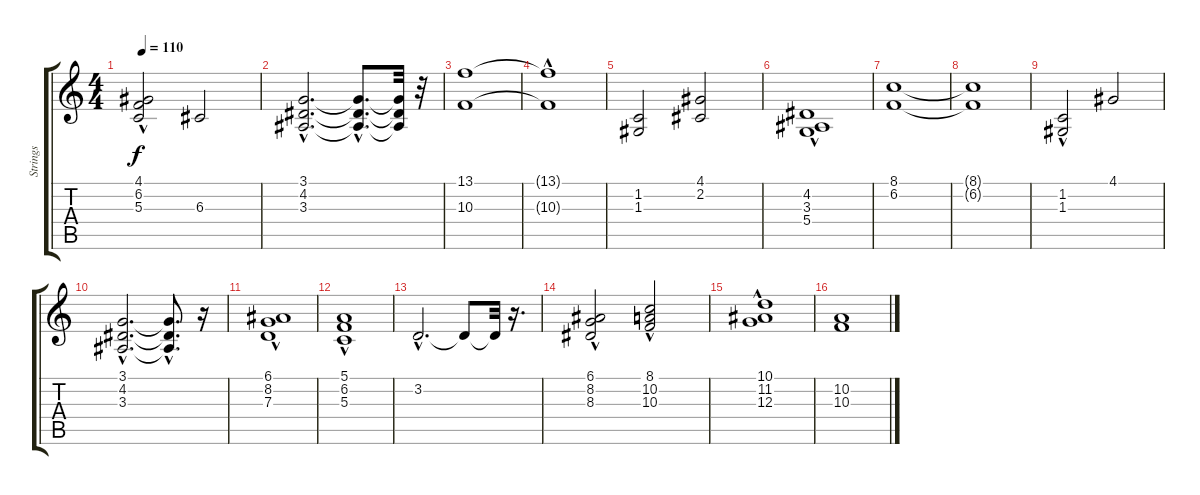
\track ("Strings" "Strings") {instrument stringensemble1}
\staff {score tabs}
\tuning (E4 B3 G3 D3 A2 E2) {hide}
\ts (4 4)
\tempo 110
\clef g2
\ks c
(4.1 6.2 5.3{hac}).2{dy f} 6.3.2 |
(3.1{hac} 4.2{hac} 3.3{hac}).2{d} (3.1{hac t} 4.2{hac t} 3.3{hac t}).8{d} (3.1{t} 4.2{t} 3.3{t}).32 r.32 |
(13.1 10.3).1 |
(13.1{hac t} 10.3{t}).1 |
(1.2 1.3).2 (4.1 2.2).2 |
(4.2 3.3 5.4{hac}).1 |
(8.1 6.2).1 |
(8.1{t} 6.2{t}).1 |
(1.2{hac} 1.3).2 4.1.2 |
(3.1{hac} 4.2{hac} 3.3{hac}).2{d} (3.1{t} 4.2{hac t} 3.3{hac t}).8{d} r.16 |
(6.1{hac} 8.2 7.3{hac}).1 |
(5.1 6.2 5.3{hac}).1 |
3.2{hac}.2{d} 3.2{t}.8 3.2{t}.32 r.16{d} |
(6.1 8.2{hac} 8.3{hac}).2 (8.1 10.2{hac} 10.3{hac}).2 |
(10.1 11.2 12.3{hac}).1 |
(10.2 10.3).1
